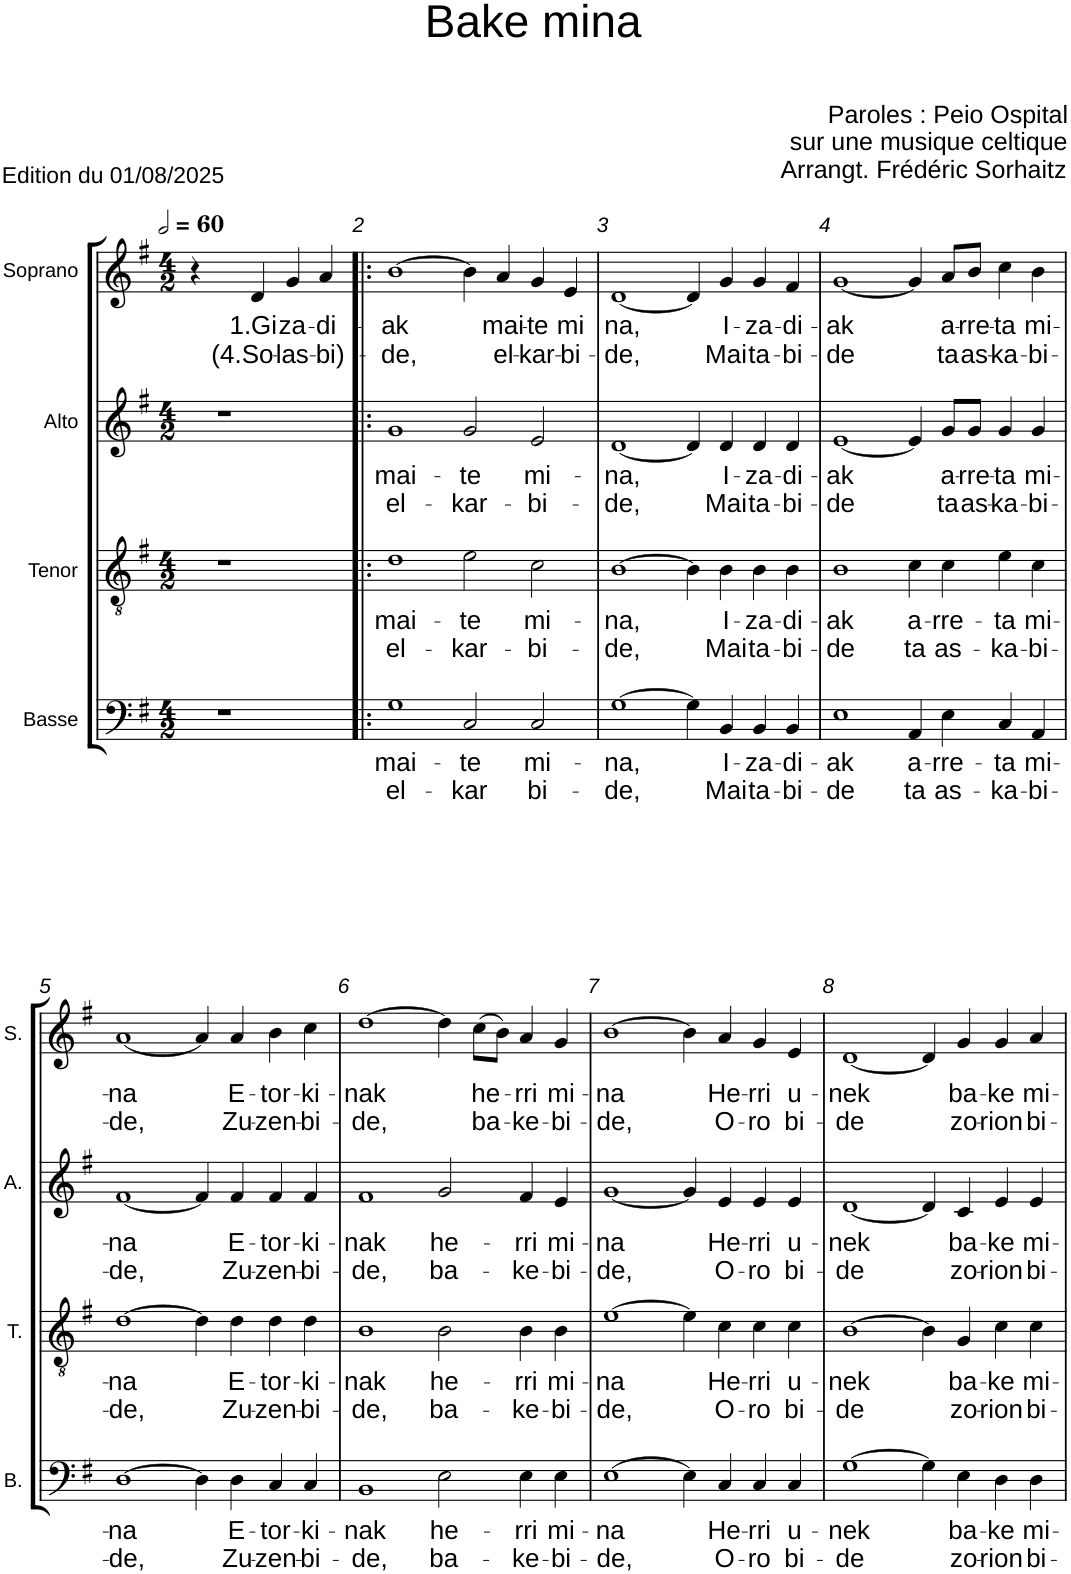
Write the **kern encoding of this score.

**kern	**text	**text	**kern	**text	**text	**kern	**text	**text	**kern	**text	**text
*part4	*part4	*part4	*part3	*part3	*part3	*part2	*part2	*part2	*part1	*part1	*part1
*staff4	*staff4	*staff4	*staff3	*staff3	*staff3	*staff2	*staff2	*staff2	*staff1	*staff1	*staff1
*I"Basse	*	*	*I"Tenor	*	*	*I"Alto	*	*	*I"Soprano	*	*
*I'B.	*	*	*I'T.	*	*	*I'A.	*	*	*I'S.	*	*
*clefF4	*	*	*clefGv2	*	*	*clefG2	*	*	*clefG2	*	*
*k[f#]	*	*	*k[f#]	*	*	*k[f#]	*	*	*k[f#]	*	*
*M4/2	*	*	*M4/2	*	*	*M4/2	*	*	*M4/2	*	*
*MM120	*	*	*MM120	*	*	*MM120	*	*	*MM120	*	*
=1	=1	=1	=1	=1	=1	=1	=1	=1	=1	=1	=1
0r	.	.	0r	.	.	0r	.	.	4r	.	.
!	!	!	!	!	!	!	!	!	!	!LO:LY:b	!LO:LY:b
.	.	.	.	.	.	.	.	.	4d/	1.Gi	(4.So-
!	!	!	!	!	!	!	!	!	!	!LO:LY:b	!LO:LY:b
.	.	.	.	.	.	.	.	.	4g/	za-	-las-
!	!	!	!	!	!	!	!	!	!	!LO:LY:b	!LO:LY:b
.	.	.	.	.	.	.	.	.	4a/	-di-	-bi)-
.	.	.	.	.	.	.	.	.	1ryy	.	.
=2!|:	=2!|:	=2!|:	=2!|:	=2!|:	=2!|:	=2!|:	=2!|:	=2!|:	=2!|:	=2!|:	=2!|:
!	!LO:LY:b	!LO:LY:b	!	!LO:LY:b	!LO:LY:b	!	!LO:LY:b	!LO:LY:b	!	!LO:LY:b	!LO:LY:b
1G	mai-	el-	1d	mai-	el-	1g	mai-	el-	[1b	-ak	-de,
!	!LO:LY:b	!LO:LY:b	!	!LO:LY:b	!LO:LY:b	!	!LO:LY:b	!LO:LY:b	!	!	!
2C/	-te	-kar	2e\	-te	-kar-	2g/	-te	-kar-	4b\]	.	.
!	!	!	!	!	!	!	!	!	!	!LO:LY:b	!LO:LY:b
.	.	.	.	.	.	.	.	.	4a/	mai-	el-
!	!LO:LY:b	!LO:LY:b	!	!LO:LY:b	!LO:LY:b	!	!LO:LY:b	!LO:LY:b	!	!LO:LY:b	!LO:LY:b
2C/	mi-	-bi-	2c\	mi-	-bi-	2e/	mi-	-bi-	4g/	-te	-kar-
!	!	!	!	!	!	!	!	!	!	!LO:LY:b	!LO:LY:b
.	.	.	.	.	.	.	.	.	4e/	mi	-bi-
=3	=3	=3	=3	=3	=3	=3	=3	=3	=3	=3	=3
!	!LO:LY:b	!LO:LY:b	!	!LO:LY:b	!LO:LY:b	!	!LO:LY:b	!LO:LY:b	!	!LO:LY:b	!LO:LY:b
[1G	-na,	-de,	[1B	-na,	-de,	[1d	-na,	-de,	[1d	na,	-de,
4G\]	.	.	4B\]	.	.	4d/]	.	.	4d/]	.	.
!	!LO:LY:b	!LO:LY:b	!	!LO:LY:b	!LO:LY:b	!	!LO:LY:b	!LO:LY:b	!	!LO:LY:b	!LO:LY:b
4BB/	I-	Mai	4B\	I-	Mai	4d/	I-	Mai	4g/	I-	Mai
!	!LO:LY:b	!LO:LY:b	!	!LO:LY:b	!LO:LY:b	!	!LO:LY:b	!LO:LY:b	!	!LO:LY:b	!LO:LY:b
4BB/	-za-	ta-	4B\	-za-	ta-	4d/	-za-	ta-	4g/	-za-	ta-
!	!LO:LY:b	!LO:LY:b	!	!LO:LY:b	!LO:LY:b	!	!LO:LY:b	!LO:LY:b	!	!LO:LY:b	!LO:LY:b
4BB/	-di-	-bi-	4B\	-di-	-bi-	4d/	-di-	-bi-	4f#/	-di-	-bi-
=4	=4	=4	=4	=4	=4	=4	=4	=4	=4	=4	=4
!	!LO:LY:b	!LO:LY:b	!	!LO:LY:b	!LO:LY:b	!	!LO:LY:b	!LO:LY:b	!	!LO:LY:b	!LO:LY:b
1E	-ak	-de	1B	-ak	-de	[1e	-ak	-de	[1g	-ak	-de
!	!LO:LY:b	!LO:LY:b	!	!LO:LY:b	!LO:LY:b	!	!	!	!	!	!
4AA/	a-	ta	4c\	a-	ta	4e/]	.	.	4g/]	.	.
!	!LO:LY:b	!LO:LY:b	!	!LO:LY:b	!LO:LY:b	!	!LO:LY:b	!LO:LY:b	!	!LO:LY:b	!LO:LY:b
4E\	-rre-	as-	4c\	-rre-	as-	8g/L	a-	ta	8a/L	a-	ta
!	!	!	!	!	!	!	!LO:LY:b	!LO:LY:b	!	!LO:LY:b	!LO:LY:b
.	.	.	.	.	.	8g/J	-rre-	as-	8b/J	-rre-	as-
!	!LO:LY:b	!LO:LY:b	!	!LO:LY:b	!LO:LY:b	!	!LO:LY:b	!LO:LY:b	!	!LO:LY:b	!LO:LY:b
4C/	-ta	-ka-	4e\	-ta	-ka-	4g/	-ta	-ka-	4cc\	-ta	-ka-
!	!LO:LY:b	!LO:LY:b	!	!LO:LY:b	!LO:LY:b	!	!LO:LY:b	!LO:LY:b	!	!LO:LY:b	!LO:LY:b
4AA/	mi-	-bi-	4c\	mi-	-bi-	4g/	mi-	-bi-	4b\	mi-	-bi-
!!LO:LB:g=z
=5	=5	=5	=5	=5	=5	=5	=5	=5	=5	=5	=5
!	!LO:LY:b	!LO:LY:b	!	!LO:LY:b	!LO:LY:b	!	!LO:LY:b	!LO:LY:b	!	!LO:LY:b	!LO:LY:b
[1D	-na	-de,	[1d	-na	-de,	[1f#	-na	-de,	[1a	-na	-de,
4D\]	.	.	4d\]	.	.	4f#/]	.	.	4a/]	.	.
!	!LO:LY:b	!LO:LY:b	!	!LO:LY:b	!LO:LY:b	!	!LO:LY:b	!LO:LY:b	!	!LO:LY:b	!LO:LY:b
4D\	E-	Zu-	4d\	E-	Zu-	4f#/	E-	Zu-	4a/	E-	Zu-
!	!LO:LY:b	!LO:LY:b	!	!LO:LY:b	!LO:LY:b	!	!LO:LY:b	!LO:LY:b	!	!LO:LY:b	!LO:LY:b
4C/	-tor-	-zen-	4d\	-tor-	-zen-	4f#/	-tor-	-zen-	4b\	-tor-	-zen-
!	!LO:LY:b	!LO:LY:b	!	!LO:LY:b	!LO:LY:b	!	!LO:LY:b	!LO:LY:b	!	!LO:LY:b	!LO:LY:b
4C/	-ki-	-bi-	4d\	-ki-	-bi-	4f#/	-ki-	-bi-	4cc\	-ki-	-bi-
=6	=6	=6	=6	=6	=6	=6	=6	=6	=6	=6	=6
!	!LO:LY:b	!LO:LY:b	!	!LO:LY:b	!LO:LY:b	!	!LO:LY:b	!LO:LY:b	!	!LO:LY:b	!LO:LY:b
1BB	-nak	-de,	1B	-nak	-de,	1f#	-nak	-de,	[1dd	-nak	-de,
!	!LO:LY:b	!LO:LY:b	!	!LO:LY:b	!LO:LY:b	!	!LO:LY:b	!LO:LY:b	!	!	!
2E\	he-	ba-	2B\	he-	ba-	2g/	he-	ba-	4dd\]	.	.
!	!	!	!	!	!	!	!	!	!	!LO:LY:b	!LO:LY:b
.	.	.	.	.	.	.	.	.	(8cc\L	he-	ba-
.	.	.	.	.	.	.	.	.	8b\J)	.	.
!	!LO:LY:b	!LO:LY:b	!	!LO:LY:b	!LO:LY:b	!	!LO:LY:b	!LO:LY:b	!	!LO:LY:b	!LO:LY:b
4E\	-rri	-ke-	4B\	-rri	-ke-	4f#/	-rri	-ke-	4a/	-rri	-ke-
!	!LO:LY:b	!LO:LY:b	!	!LO:LY:b	!LO:LY:b	!	!LO:LY:b	!LO:LY:b	!	!LO:LY:b	!LO:LY:b
4E\	mi-	-bi-	4B\	mi-	-bi-	4e/	mi-	-bi-	4g/	mi-	-bi-
=7	=7	=7	=7	=7	=7	=7	=7	=7	=7	=7	=7
!	!LO:LY:b	!LO:LY:b	!	!LO:LY:b	!LO:LY:b	!	!LO:LY:b	!LO:LY:b	!	!LO:LY:b	!LO:LY:b
[1E	-na	-de,	[1e	-na	-de,	[1g	-na	-de,	[1b	-na	-de,
4E\]	.	.	4e\]	.	.	4g/]	.	.	4b\]	.	.
!	!LO:LY:b	!LO:LY:b	!	!LO:LY:b	!LO:LY:b	!	!LO:LY:b	!LO:LY:b	!	!LO:LY:b	!LO:LY:b
4C/	He-	O-	4c\	He-	O-	4e/	He-	O-	4a/	He-	O-
!	!LO:LY:b	!LO:LY:b	!	!LO:LY:b	!LO:LY:b	!	!LO:LY:b	!LO:LY:b	!	!LO:LY:b	!LO:LY:b
4C/	-rri	-ro	4c\	-rri	-ro	4e/	-rri	-ro	4g/	-rri	-ro
!	!LO:LY:b	!LO:LY:b	!	!LO:LY:b	!LO:LY:b	!	!LO:LY:b	!LO:LY:b	!	!LO:LY:b	!LO:LY:b
4C/	u-	bi-	4c\	u-	bi-	4e/	u-	bi-	4e/	u-	bi-
=8	=8	=8	=8	=8	=8	=8	=8	=8	=8	=8	=8
!	!LO:LY:b	!LO:LY:b	!	!LO:LY:b	!LO:LY:b	!	!LO:LY:b	!LO:LY:b	!	!LO:LY:b	!LO:LY:b
[1G	-nek	-de	[1B	-nek	-de	[1d	-nek	-de	[1d	-nek	-de
4G\]	.	.	4B\]	.	.	4d/]	.	.	4d/]	.	.
!	!LO:LY:b	!LO:LY:b	!	!LO:LY:b	!LO:LY:b	!	!LO:LY:b	!LO:LY:b	!	!LO:LY:b	!LO:LY:b
4E\	ba-	zo-	4G/	ba-	zo-	4c/	ba-	zo-	4g/	ba-	zo-
!	!LO:LY:b	!LO:LY:b	!	!LO:LY:b	!LO:LY:b	!	!LO:LY:b	!LO:LY:b	!	!LO:LY:b	!LO:LY:b
4D\	-ke	-rion	4c\	-ke	-rion	4e/	-ke	-rion	4g/	-ke	-rion
!	!LO:LY:b	!LO:LY:b	!	!LO:LY:b	!LO:LY:b	!	!LO:LY:b	!LO:LY:b	!	!LO:LY:b	!LO:LY:b
4D\	mi-	bi-	4c\	mi-	bi-	4e/	mi-	bi-	4a/	mi-	bi-
=	=	=	=	=	=	=	=	=	=	=	=
*-	*-	*-	*-	*-	*-	*-	*-	*-	*-	*-	*-
